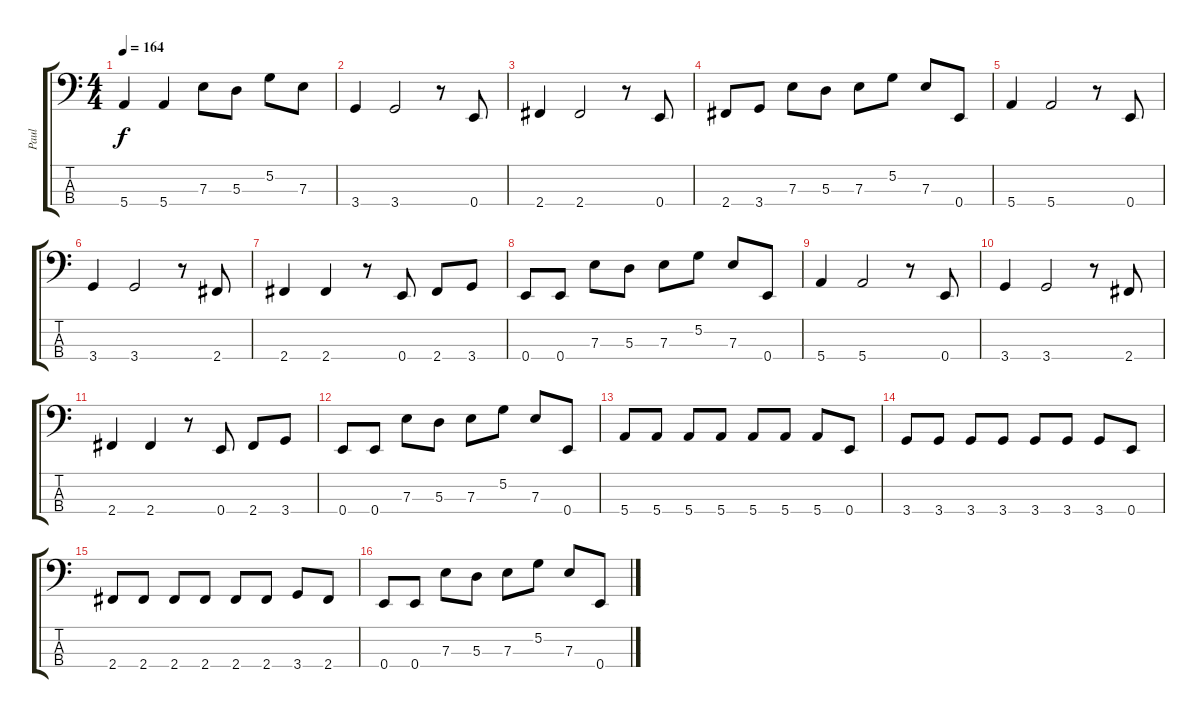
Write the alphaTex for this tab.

\track ("Paul" "Paul") {instrument electricbasspick}
\staff {score tabs}
\tuning (G2 D2 A1 E1) {hide}
\ts (4 4)
\tempo 164
\clef f4
\ks c
5.4.4{dy f} 5.4.4 7.3.8 5.3.8 5.2.8 7.3.8 |
3.4.4 3.4.2 r.8 0.4.8 |
2.4.4 2.4.2 r.8 0.4.8 |
2.4.8 3.4.8 7.3.8 5.3.8 7.3.8 5.2.8 7.3.8 0.4.8 |
5.4.4 5.4.2 r.8 0.4.8 |
3.4.4 3.4.2 r.8 2.4.8 |
2.4.4 2.4.4 r.8 0.4.8 2.4.8 3.4.8 |
0.4.8 0.4.8 7.3.8 5.3.8 7.3.8 5.2.8 7.3.8 0.4.8 |
5.4.4 5.4.2 r.8 0.4.8 |
3.4.4 3.4.2 r.8 2.4.8 |
2.4.4 2.4.4 r.8 0.4.8 2.4.8 3.4.8 |
0.4.8 0.4.8 7.3.8 5.3.8 7.3.8 5.2.8 7.3.8 0.4.8 |
5.4.8 5.4.8 5.4.8 5.4.8 5.4.8 5.4.8 5.4.8 0.4.8 |
3.4.8 3.4.8 3.4.8 3.4.8 3.4.8 3.4.8 3.4.8 0.4.8 |
2.4.8 2.4.8 2.4.8 2.4.8 2.4.8 2.4.8 3.4.8 2.4.8 |
0.4.8 0.4.8 7.3.8 5.3.8 7.3.8 5.2.8 7.3.8 0.4.8
